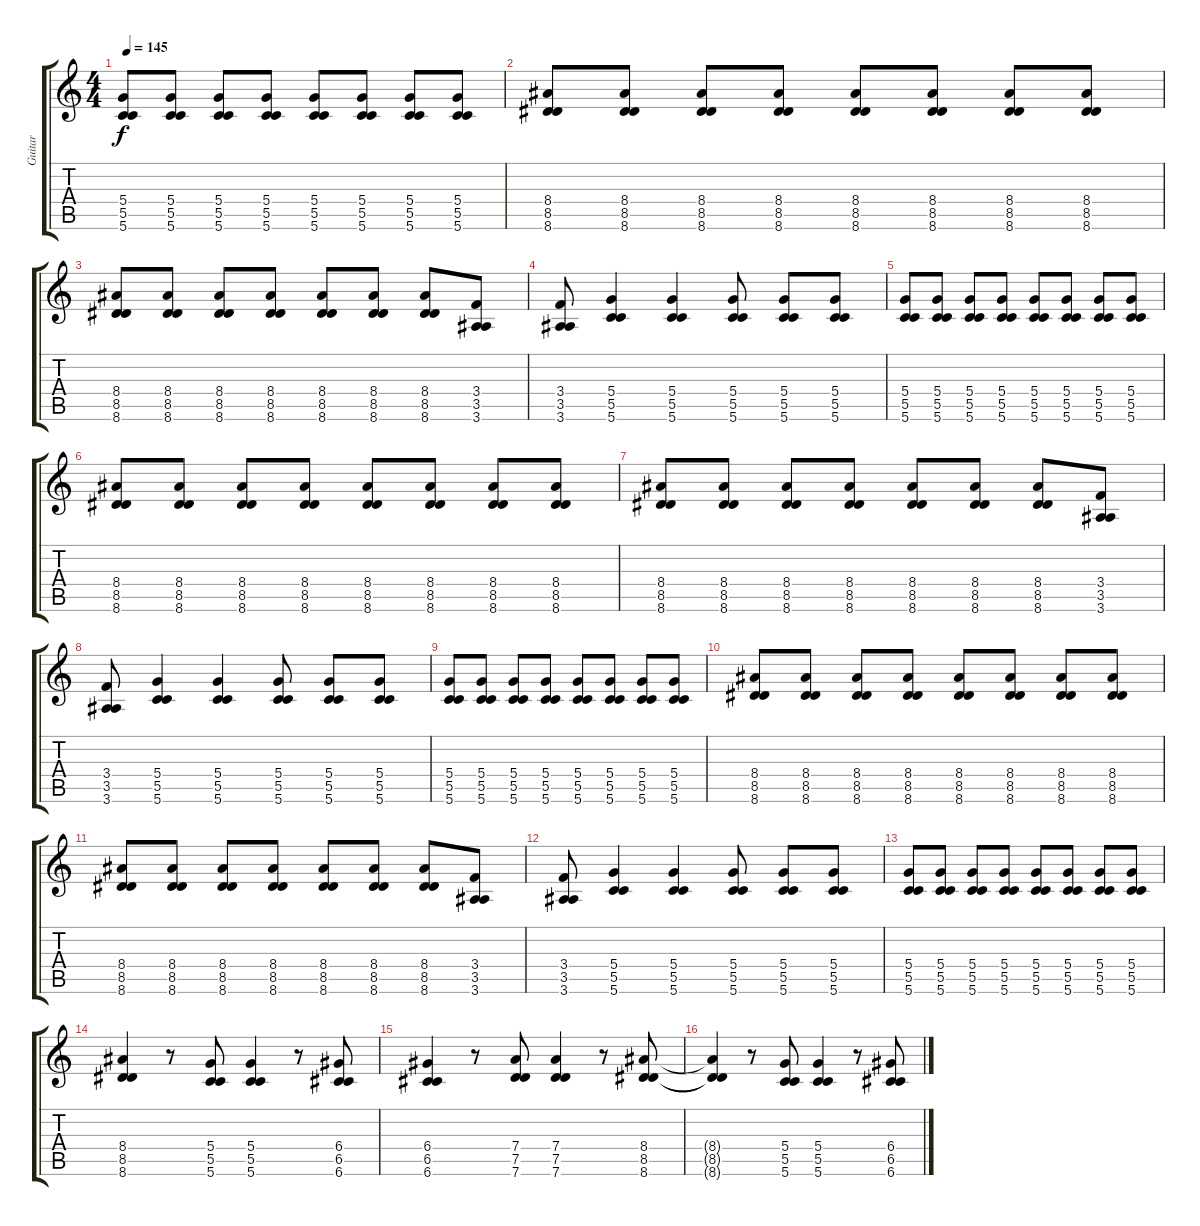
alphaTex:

\track ("Guitar" "Guitar") {instrument overdrivenguitar}
\staff {score tabs}
\tuning (D4 B3 G3 D3 G2 G2) {hide}
\ts (4 4)
\tempo 145
\clef g2
\ks c
(5.4 5.5 5.6).8{dy f} (5.4 5.5 5.6).8 (5.4 5.5 5.6).8 (5.4 5.5 5.6).8 (5.4 5.5 5.6).8 (5.4 5.5 5.6).8 (5.4 5.5 5.6).8 (5.4 5.5 5.6).8 |
(8.4 8.5 8.6).8 (8.4 8.5 8.6).8 (8.4 8.5 8.6).8 (8.4 8.5 8.6).8 (8.4 8.5 8.6).8 (8.4 8.5 8.6).8 (8.4 8.5 8.6).8 (8.4 8.5 8.6).8 |
(8.4 8.5 8.6).8 (8.4 8.5 8.6).8 (8.4 8.5 8.6).8 (8.4 8.5 8.6).8 (8.4 8.5 8.6).8 (8.4 8.5 8.6).8 (8.4 8.5 8.6).8 (3.4 3.5 3.6).8 |
(3.4 3.5 3.6).8 (5.4 5.5 5.6).4 (5.4 5.5 5.6).4 (5.4 5.5 5.6).8 (5.4 5.5 5.6).8 (5.4 5.5 5.6).8 |
(5.4 5.5 5.6).8 (5.4 5.5 5.6).8 (5.4 5.5 5.6).8 (5.4 5.5 5.6).8 (5.4 5.5 5.6).8 (5.4 5.5 5.6).8 (5.4 5.5 5.6).8 (5.4 5.5 5.6).8 |
(8.4 8.5 8.6).8 (8.4 8.5 8.6).8 (8.4 8.5 8.6).8 (8.4 8.5 8.6).8 (8.4 8.5 8.6).8 (8.4 8.5 8.6).8 (8.4 8.5 8.6).8 (8.4 8.5 8.6).8 |
(8.4 8.5 8.6).8 (8.4 8.5 8.6).8 (8.4 8.5 8.6).8 (8.4 8.5 8.6).8 (8.4 8.5 8.6).8 (8.4 8.5 8.6).8 (8.4 8.5 8.6).8 (3.4 3.5 3.6).8 |
(3.4 3.5 3.6).8 (5.4 5.5 5.6).4 (5.4 5.5 5.6).4 (5.4 5.5 5.6).8 (5.4 5.5 5.6).8 (5.4 5.5 5.6).8 |
(5.4 5.5 5.6).8 (5.4 5.5 5.6).8 (5.4 5.5 5.6).8 (5.4 5.5 5.6).8 (5.4 5.5 5.6).8 (5.4 5.5 5.6).8 (5.4 5.5 5.6).8 (5.4 5.5 5.6).8 |
(8.4 8.5 8.6).8 (8.4 8.5 8.6).8 (8.4 8.5 8.6).8 (8.4 8.5 8.6).8 (8.4 8.5 8.6).8 (8.4 8.5 8.6).8 (8.4 8.5 8.6).8 (8.4 8.5 8.6).8 |
(8.4 8.5 8.6).8 (8.4 8.5 8.6).8 (8.4 8.5 8.6).8 (8.4 8.5 8.6).8 (8.4 8.5 8.6).8 (8.4 8.5 8.6).8 (8.4 8.5 8.6).8 (3.4 3.5 3.6).8 |
(3.4 3.5 3.6).8 (5.4 5.5 5.6).4 (5.4 5.5 5.6).4 (5.4 5.5 5.6).8 (5.4 5.5 5.6).8 (5.4 5.5 5.6).8 |
(5.4 5.5 5.6).8 (5.4 5.5 5.6).8 (5.4 5.5 5.6).8 (5.4 5.5 5.6).8 (5.4 5.5 5.6).8 (5.4 5.5 5.6).8 (5.4 5.5 5.6).8 (5.4 5.5 5.6).8 |
(8.4 8.5 8.6).4 r.8 (5.4 5.5 5.6).8 (5.4 5.5 5.6).4 r.8 (6.4 6.5 6.6).8 |
(6.4 6.5 6.6).4 r.8 (7.4 7.5 7.6).8 (7.4 7.5 7.6).4 r.8 (8.4 8.5 8.6).8 |
(8.4{t} 8.5{t} 8.6{t}).4 r.8 (5.4 5.5 5.6).8 (5.4 5.5 5.6).4 r.8 (6.4 6.5 6.6).8
